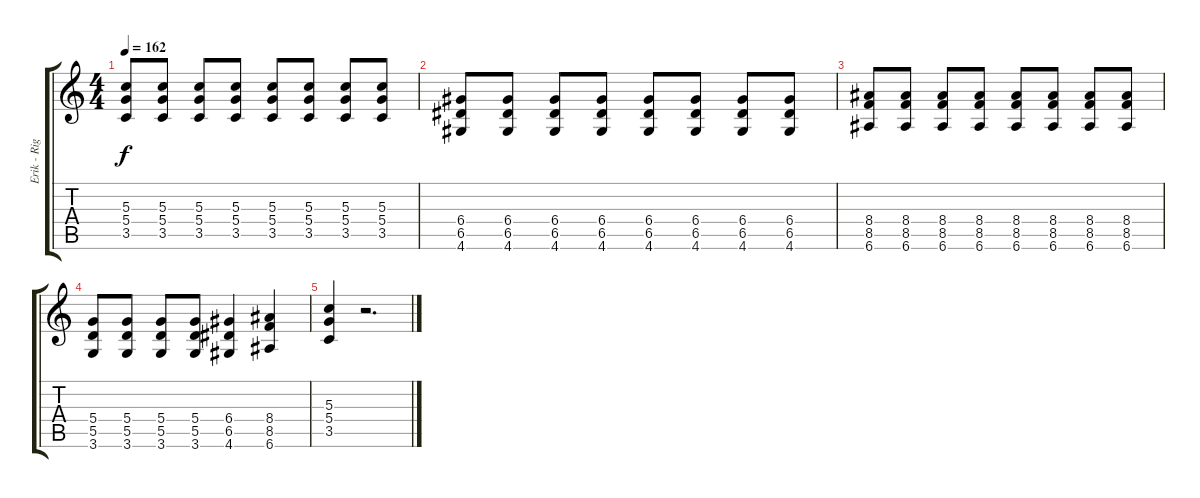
\track ("Erik - Right Guitar" "Erik - Rig") {instrument distortionguitar}
\staff {score tabs}
\tuning (E4 B3 G3 D3 A2 E2) {hide}
\ts (4 4)
\tempo 162
\clef g2
\ks c
(5.3 5.4 3.5).8{dy f} (5.3 5.4 3.5).8 (5.3 5.4 3.5).8 (5.3 5.4 3.5).8 (5.3 5.4 3.5).8 (5.3 5.4 3.5).8 (5.3 5.4 3.5).8 (5.3 5.4 3.5).8 |
(6.4 6.5 4.6).8 (6.4 6.5 4.6).8 (6.4 6.5 4.6).8 (6.4 6.5 4.6).8 (6.4 6.5 4.6).8 (6.4 6.5 4.6).8 (6.4 6.5 4.6).8 (6.4 6.5 4.6).8 |
(8.4 8.5 6.6).8 (8.4 8.5 6.6).8 (8.4 8.5 6.6).8 (8.4 8.5 6.6).8 (8.4 8.5 6.6).8 (8.4 8.5 6.6).8 (8.4 8.5 6.6).8 (8.4 8.5 6.6).8 |
(5.4 5.5 3.6).8 (5.4 5.5 3.6).8 (5.4 5.5 3.6).8 (5.4 5.5 3.6).8 (6.4 6.5 4.6).4 (8.4 8.5 6.6).4 |
(5.3 5.4 3.5).4 r.2{d}
